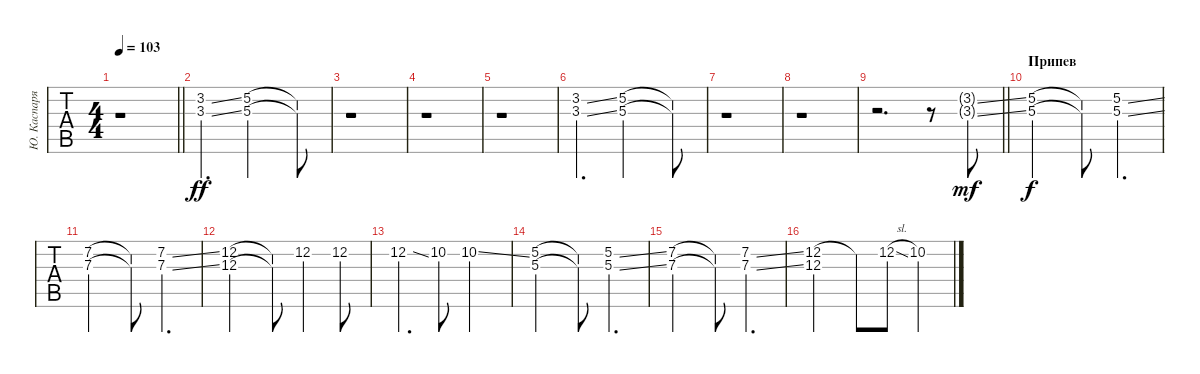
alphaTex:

\track ("Ю. Каспарян (Слайд-гитара)" "Ю. Каспаря") {instrument electricguitarjazz}
\staff {tabs}
\tuning (E4 B3 G3 D3 A2 E2) {hide}
\ts (4 4)
\tempo 103
\clef g2
\barLineRight lightlight
\ks c
r.1{dy ff} |
(3.2{ss} 3.3{ss}).4{d} (5.2 5.3).2 (5.2{t} 5.3{t}).8 |
r.1 |
r.1 |
r.1 |
(3.2{ss} 3.3{ss}).4{d} (5.2 5.3).2 (5.2{t} 5.3{t}).8 |
r.1 |
r.1 |
\barLineRight lightlight
r.2{d} r.8 (3.2{ss g} 3.3{ss g}).8{dy mf volume 13} |
\section ("" "Припев")
(5.2 5.3).2{dy f} (5.2{t} 5.3{t}).8 (5.2{ss} 5.3{ss}).4{d} |
(7.2 7.3).2 (7.2{t} 7.3{t}).8 (7.2{ss} 7.3{ss}).4{d} |
(12.2 12.3).2 (12.2{t} 12.3{t}).8 12.2.4 12.2.8 |
12.2{ss}.4{d} 10.2.8 10.2{ss}.2 |
(5.2 5.3).2 (5.2{t} 5.3{t}).8 (5.2{ss} 5.3{ss}).4{d} |
(7.2 7.3).2 (7.2{t} 7.3{t}).8 (7.2{ss} 7.3{ss}).4{d} |
(12.2 12.3).2 12.2{t}.8 12.2{sl}.8 10.2.4
